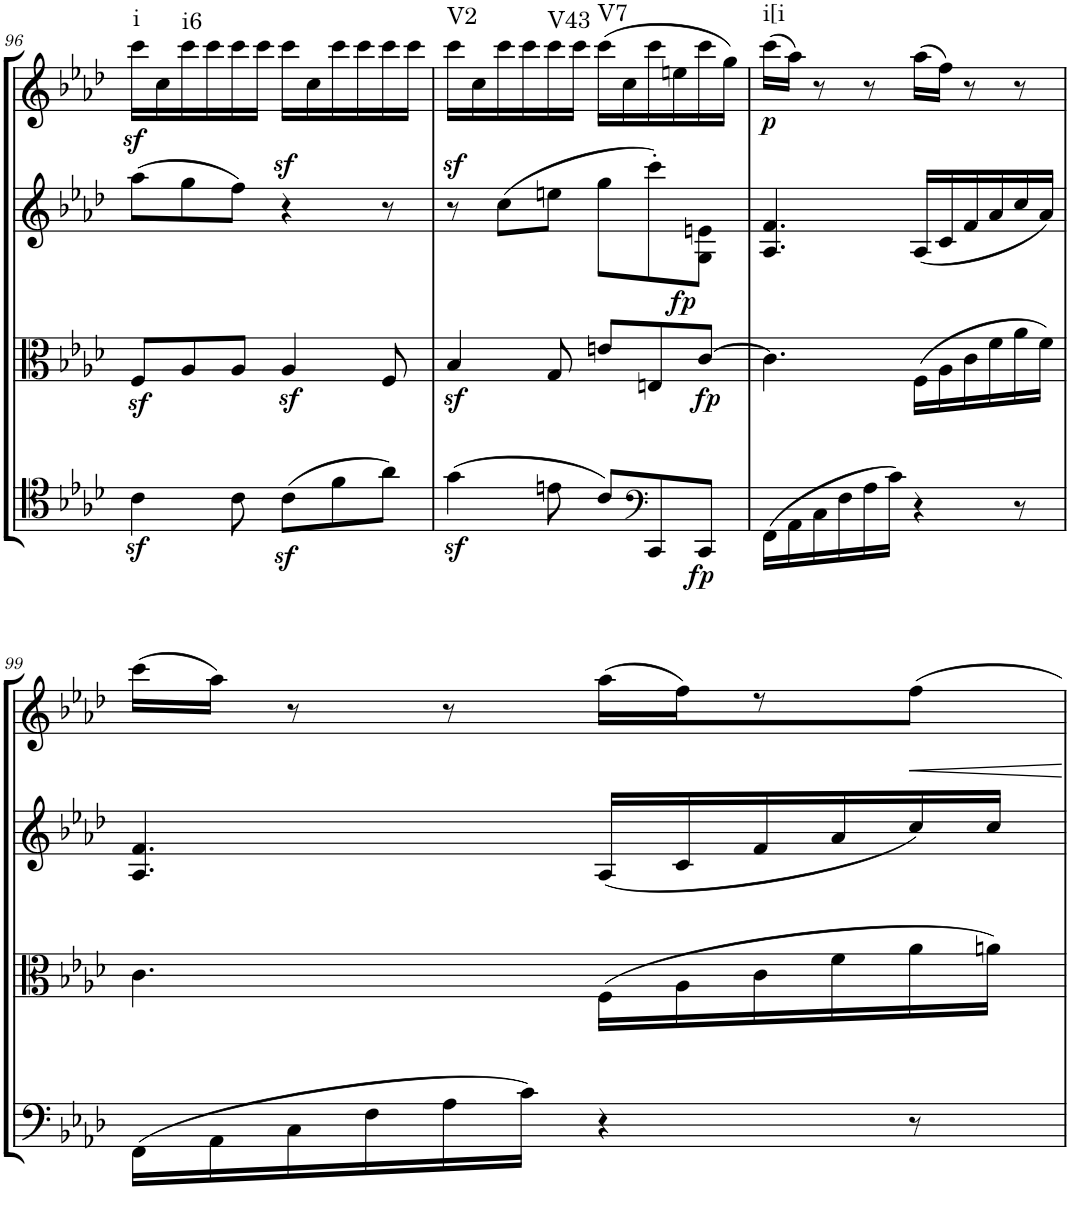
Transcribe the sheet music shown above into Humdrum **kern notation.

**kern	**dynam	**kern	**dynam	**kern	**dynam	**kern	**dynam	**harte
*part4	*part4	*part3	*part3	*part2	*part2	*part1	*part1	*part1
*staff4	*staff4	*staff3	*staff3	*staff2	*staff2	*staff1	*staff1	*
*I"Cello	*	*I"Viola	*	*I"2nd Violin	*	*I"1st Violin	*	*
*	*	*I'Vla	*	*I'Vln	*	*I'Vln	*	*
!!LO:PB:g=z
*clefF4	*	*clefC3	*	*clefG2	*	*clefG2	*	*
*k[b-e-a-d-]	*	*k[b-e-a-d-]	*	*k[b-e-a-d-]	*	*k[b-e-a-d-]	*	*
*M6/8	*	*M6/8	*	*M6/8	*	*M6/8	*	*
=96	=96	=96	=96	=96	=96	=96	=96	=96
!	!	!	!	!	!	!	!LO:DY:b	!LO:H:kt=i
4cz<\	.	8Fz</L	.	(8aa-\L	.	16ccc\LL	sf	N
.	.	.	.	.	.	16cc\	.	.
!	!	!	!	!	!	!	!	!LO:H:kt=i6
.	.	8A-/	.	8gg\	.	16ccc\	.	N
.	.	.	.	.	.	16ccc\	.	.
8c\	.	8A-/J	.	8ff\J)	.	16ccc\	.	.
.	.	.	.	.	.	16ccc\JJ	.	.
!	!	!	!	!	!LO:DY:a	!	!	!
(8cz<\L	.	4A-z</	.	4r	sf	16ccc\LL	.	.
.	.	.	.	.	.	16cc\	.	.
8f\	.	.	.	.	.	16ccc\	.	.
.	.	.	.	.	.	16ccc\	.	.
8a-\J)	.	8F/	.	8r	.	16ccc\	.	.
.	.	.	.	.	.	16ccc\JJ	.	.
=97	=97	=97	=97	=97	=97	=97	=97	=97
!	!	!	!	!	!LO:DY:a	!	!	!LO:H:kt=V2
(4gz<\	.	4B-z</	.	8r	sf	16ccc\LL	.	N
.	.	.	.	.	.	16cc\	.	.
.	.	.	.	(8cc\L	.	16ccc\	.	.
.	.	.	.	.	.	16ccc\	.	.
!	!	!	!	!	!	!	!	!LO:H:kt=V43
8en\	.	8G/	.	8een\J	.	16ccc\	.	N
.	.	.	.	.	.	16ccc\JJ	.	.
!	!	!	!	!	!	!	!	!LO:H:kt=V7
8c/L)	.	8en/L	.	8gg\L	.	(16ccc\LL	.	N
.	.	.	.	.	.	16cc\	.	.
*clefF4	*	*	*	*	*	*	*	*
8CC/	.	8En/	.	8ccc'\)	.	16ccc\	.	.
.	.	.	.	.	.	16een\	.	.
!	!LO:DY:b	!	!LO:DY:b	!	!LO:DY:b	!	!	!
8CC/J	fp	[8c/J	fp	8G\ 8en\J	fp	16ccc\	.	.
.	.	.	.	.	.	16gg\JJ)	.	.
=98	=98	=98	=98	=98	=98	=98	=98	=98
!	!	!	!	!	!	!	!LO:DY:b	!LO:H:kt=i[i
(16FF\LL	.	4.c\]	.	4.A-/ 4.f/	.	(16ccc\LL	p	N
16AA-\	.	.	.	.	.	16aa-\JJ)	.	.
16C\	.	.	.	.	.	8r	.	.
16F\	.	.	.	.	.	.	.	.
16A-\	.	.	.	.	.	8r	.	.
16c\JJ)	.	.	.	.	.	.	.	.
4r	.	(16F\LL	.	(16A-/LL	.	(16aa-\LL	.	.
.	.	16A-\	.	16c/	.	16ff\JJ)	.	.
.	.	16c\	.	16f/	.	8r	.	.
.	.	16f\	.	16a-/	.	.	.	.
8r	.	16a-\	.	16cc/	.	8r	.	.
.	.	16f\JJ)	.	16a-/JJ)	.	.	.	.
!!LO:LB:g=z
=99	=99	=99	=99	=99	=99	=99	=99	=99
(16FF\LL	.	4.c\	.	4.A-/ 4.f/	.	(16ccc\LL	.	.
16AA-\	.	.	.	.	.	16aa-\JJ)	.	.
16C\	.	.	.	.	.	8r	.	.
16F\	.	.	.	.	.	.	.	.
16A-\	.	.	.	.	.	8r	.	.
16c\JJ)	.	.	.	.	.	.	.	.
4r	.	(16F\LL	.	(16A-/LL	.	(16aa-\LL	.	.
.	.	16A-\	.	16c/	.	16ff\J)	.	.
.	.	16c\	.	16f/	.	8r	.	.
.	.	16f\	.	16a-/	.	.	.	.
8r	.	16a-\	.	16cc/)	.	8ff\J	.	.
.	.	16an\JJ)	.	16cc/JJ	.	.	.	.
=	=	=	=	=	=	=	=	=
*-	*-	*-	*-	*-	*-	*-	*-	*-
